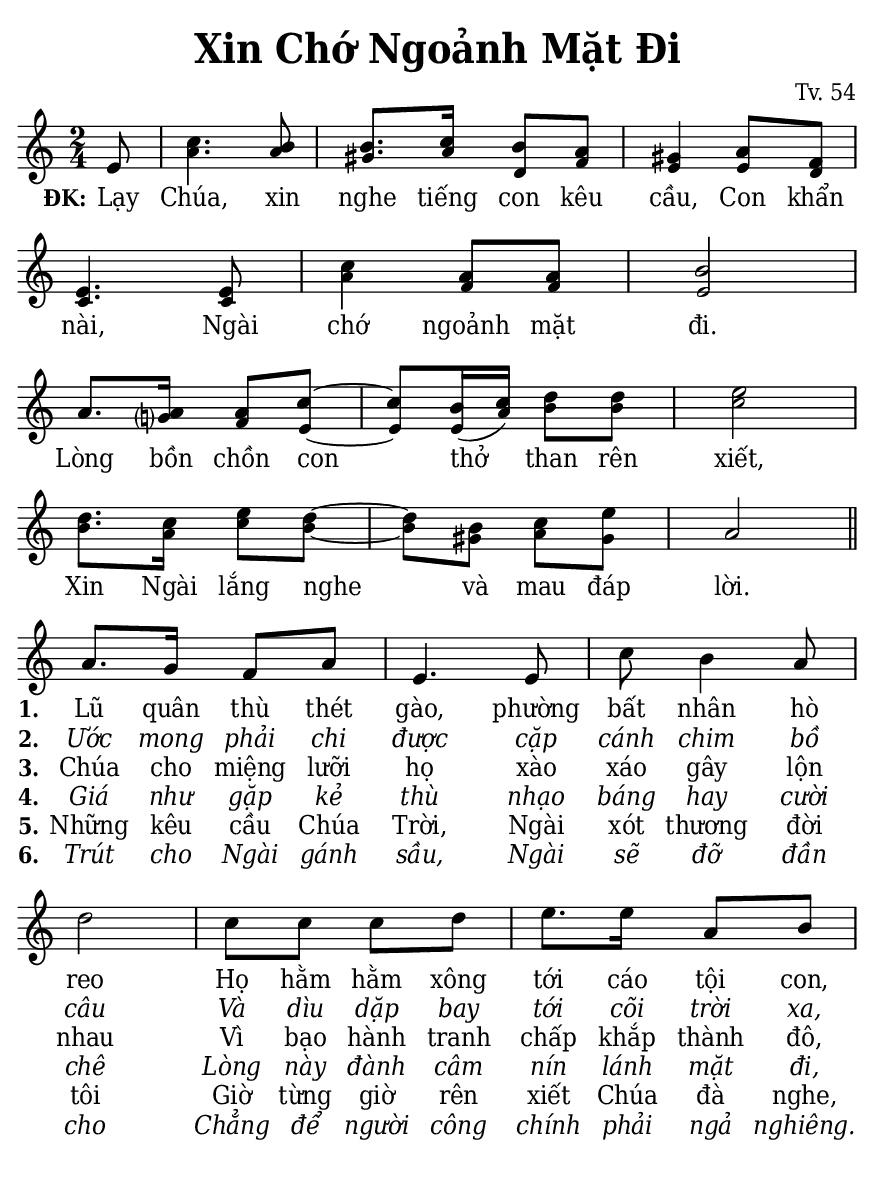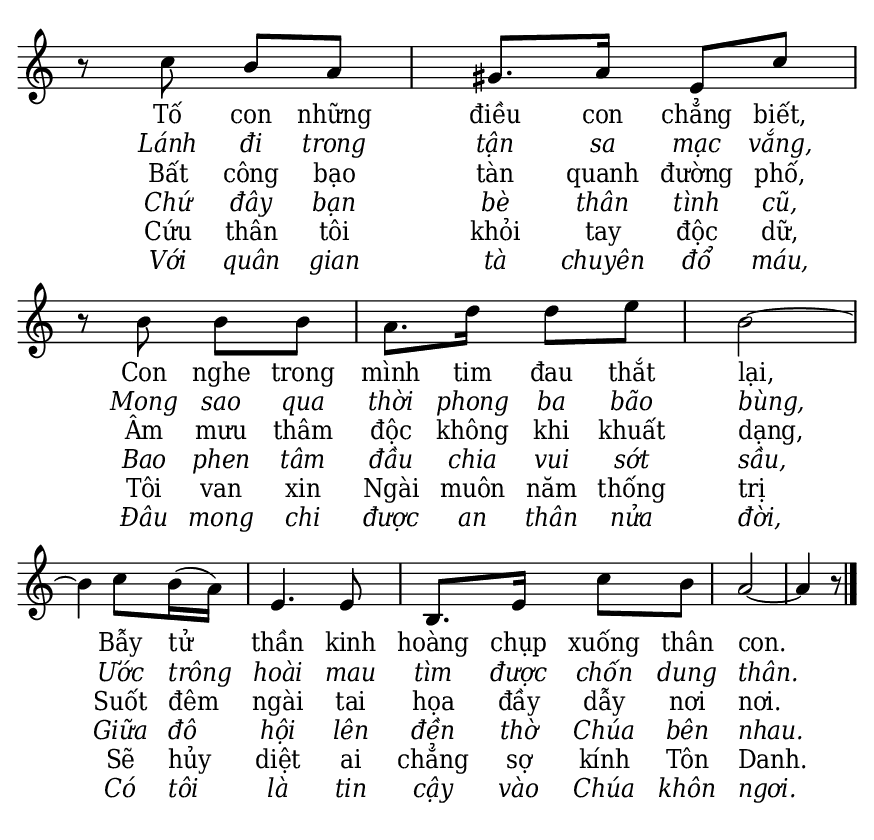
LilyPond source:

% Cài đặt chung\
\version "2.22.1"
\include "english.ly"

\header {
  title = \markup { \fontsize #1 "Xin Chớ Ngoảnh Mặt Đi" }
  composer = "Tv. 54"
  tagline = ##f
}

% Nhạc phiên khúc
nhacPhienKhucSop = \relative c' {
  \partial 8 e8 |
  c'4. b8 |
  b8. c16 b8 a |
  gs4 a8 f |
  e4. e8 |
  c'4 a8 a |
  b2 |
  a8. a16 a8 c ~ |
  c b16 (c) d8 d |
  e2 |
  d8. c16 e8 d ~ |
  d b c e |
  a,2 \bar "||" \break
  
  a8. g16 f8 a |
  e4. e8 |
  c' b4 a8 |
  d2 |
  c8 c c d |
  e8. e16 a,8 b |
  r8 c b a |
  gs8. a16 e8 c' |
  r8 b b b |
  a8. d16 d8 e |
  b2 ~ |
  b4 c8 b16 (a) |
  e4. e8 |
  b8. e16 c'8 b |
  a2 ~ |
  a4 r8 \bar "|."
}

nhacPhienKhucAlto = \relative c' {
  e8 |
  a4. a8 |
  gs8. a16 d,8 f |
  e4 e8 d |
  c4. c8 |
  a'4 f8 f |
  e2 |
  a8. g!?16 f8 e ~ |
  e e16 (a) b8 b |
  c2 |
  b8. a16 c8 b ~ |
  b gs a gs |
  a2
}

% Lời phiên khúc
loiPhienKhucSop = \lyrics {
  \set stanza = "ĐK:"
  Lạy Chúa, xin nghe tiếng con kêu cầu,
  Con khẩn nài, Ngài chớ ngoảnh mặt đi.
  Lòng bồn chồn con thở than rên xiết,
  Xin Ngài lắng nghe và mau đáp lời.
  <<
    {
      \set stanza = "1."
      Lũ quân thù thét gào,
      phường bất nhân hò reo
      Họ hằm hằm xông tới cáo tội con,
      Tố con những điều con chẳng biết,
      Con nghe trong mình tim đau thắt lại,
      Bẫy tử thần kinh hoàng chụp xuống thân con.
    }
    \new Lyrics {
	    \set associatedVoice = "beSop"
	    \set stanza = "2."
      \override Lyrics.LyricText.font-shape = #'italic
	    Ước mong phải chi được cặp cánh chim bồ câu
	    Và dìu dặp bay tới cõi trời xa,
	    Lánh đi trong tận sa mạc vắng,
	    Mong sao qua thời phong ba bão bùng,
	    Ước trông hoài mau tìm được chốn dung thân.
    }
    \new Lyrics {
	    \set associatedVoice = "beSop"
	    \set stanza = "3."
	    Chúa cho miệng lưỡi họ xào xáo gây lộn nhau
	    Vì bạo hành tranh chấp khắp thành đô,
	    Bất công bạo tàn quanh đường phố,
	    Âm mưu thâm độc không khi khuất dạng,
	    Suốt đêm ngài tai họa đầy dẫy nơi nơi.
    }
    \new Lyrics {
	    \set associatedVoice = "beSop"
	    \set stanza = "4."
      \override Lyrics.LyricText.font-shape = #'italic
	    Giá như gặp kẻ thù nhạo báng hay cười chê
	    Lòng này đành câm nín lánh mặt đi,
	    Chứ đây bạn bè thân tình cũ,
	    Bao phen tâm đầu chia vui sớt sầu,
	    Giữa đô hội lên đền thờ Chúa bên nhau.
    }
    \new Lyrics {
	    \set associatedVoice = "beSop"
	    \set stanza = "5."
	    Những kêu cầu Chúa Trời,
	    Ngài xót thương đời tôi
	    Giờ từng giờ rên xiết Chúa đà nghe,
	    Cứu thân tôi khỏi tay độc dữ,
	    Tôi van xin Ngài muôn năm thống trị
	    Sẽ hủy diệt ai chẳng sợ kính Tôn Danh.
    }
    \new Lyrics {
	    \set associatedVoice = "beSop"
	    \set stanza = "6."
      \override Lyrics.LyricText.font-shape = #'italic
	    Trút cho Ngài gánh sầu,
	    Ngài sẽ đỡ đần cho
	    Chẳng để người công chính phải ngả nghiêng.
	    Với quân gian tà chuyên đổ máu,
	    Đâu mong chi được an thân nửa đời,
	    Có tôi là tin cậy vào Chúa khôn ngơi.
    }
  >>
}

% Dàn trang
\paper {
  #(set-paper-size "a5")
  top-margin = 3\mm
  bottom-margin = 3\mm
  left-margin = 3\mm
  right-margin = 3\mm
  indent = #0
  #(define fonts
	 (make-pango-font-tree "Deja Vu Serif Condensed"
	 		       "Deja Vu Serif Condensed"
			       "Deja Vu Serif Condensed"
			       (/ 20 20)))
  print-page-number = ##f
  system-system-spacing = #'((basic-distance . 0.1) (padding . 2.5))
  ragged-bottom = ##t
}

TongNhip = {
  \key c \major \time 2/4
  \set Timing.beamExceptions = #'()
  \set Timing.baseMoment = #(ly:make-moment 1/4)
}

% Đổi kích thước nốt cho bè phụ
notBePhu =
#(define-music-function (font-size music) (number? ly:music?)
   (for-some-music
     (lambda (m)
       (if (music-is-of-type? m 'rhythmic-event)
           (begin
             (set! (ly:music-property m 'tweaks)
                   (cons `(font-size . ,font-size)
                         (ly:music-property m 'tweaks)))
             #t)
           #f))
     music)
   music)

\score {
  \new ChoirStaff <<
    \new Staff \with {
        \consists "Merge_rests_engraver"
        printPartCombineTexts = ##f
      }
      <<
      \new Voice \TongNhip \partCombine 
        \nhacPhienKhucSop
        \notBePhu -1 { \nhacPhienKhucAlto }
      \new NullVoice = beSop \nhacPhienKhucSop
      \new Lyrics \lyricsto beSop \loiPhienKhucSop
      >>
  >>
  \layout {
    \override Lyrics.LyricSpace.minimum-distance = #2
    \override Score.BarNumber.break-visibility = ##(#f #f #f)
    \override Score.SpacingSpanner.uniform-stretching = ##t
  } 
}
